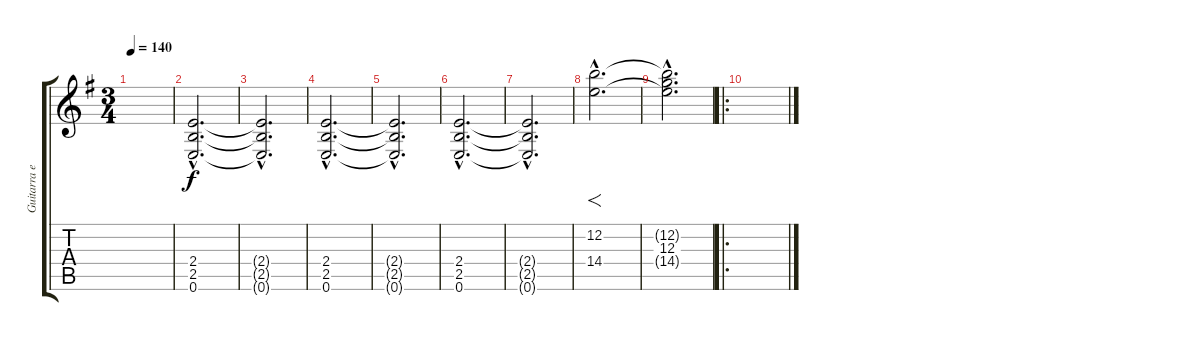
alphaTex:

\track ("Guitarra extra" "Guitarra e") {instrument distortionguitar}
\staff {score tabs}
\tuning (E4 B3 G3 D3 A2 E2) {hide}
\ts (3 4)
\tempo 140
\clef g2
\ks g
|
(2.4{hac} 2.5{hac} 0.6{hac}).2{d} |
(2.4{hac t} 2.5{hac t} 0.6{hac t}).2{d} |
(2.4{hac} 2.5{hac} 0.6{hac}).2{d} |
(2.4{hac t} 2.5{hac t} 0.6{hac t}).2{d} |
(2.4{hac} 2.5{hac} 0.6{hac}).2{d} |
(2.4{hac t} 2.5{hac t} 0.6{hac t}).2{d} |
(12.2{hac} 14.4{hac}).2{f d} |
(12.2{hac t} 12.3{hac} 14.4{hac t}).2{d} |
\ro
